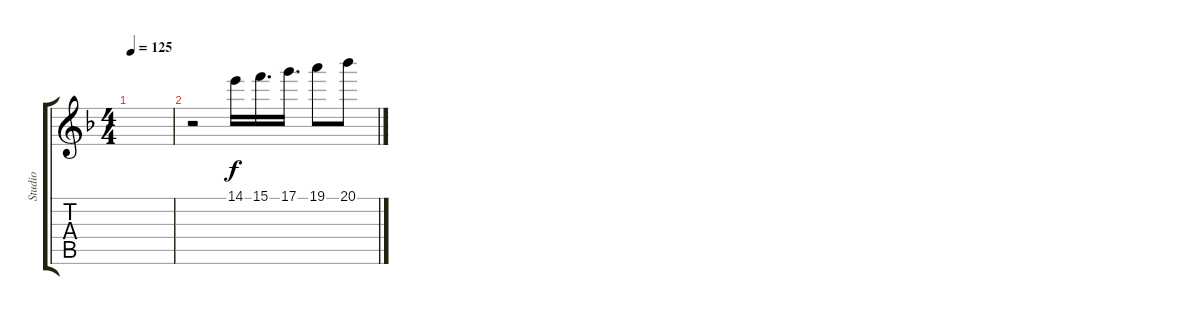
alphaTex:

\track ("Studio" "Studio") {instrument overdrivenguitar}
\staff {score tabs}
\tuning (D4 A3 F3 C3 G2 C2) {hide}
\ts (4 4)
\tempo 125
\clef g2
\ks dminor
|
r.2 14.1.16{dy f} 15.1.16{d} 17.1.16{d} 19.1.8 20.1.8
